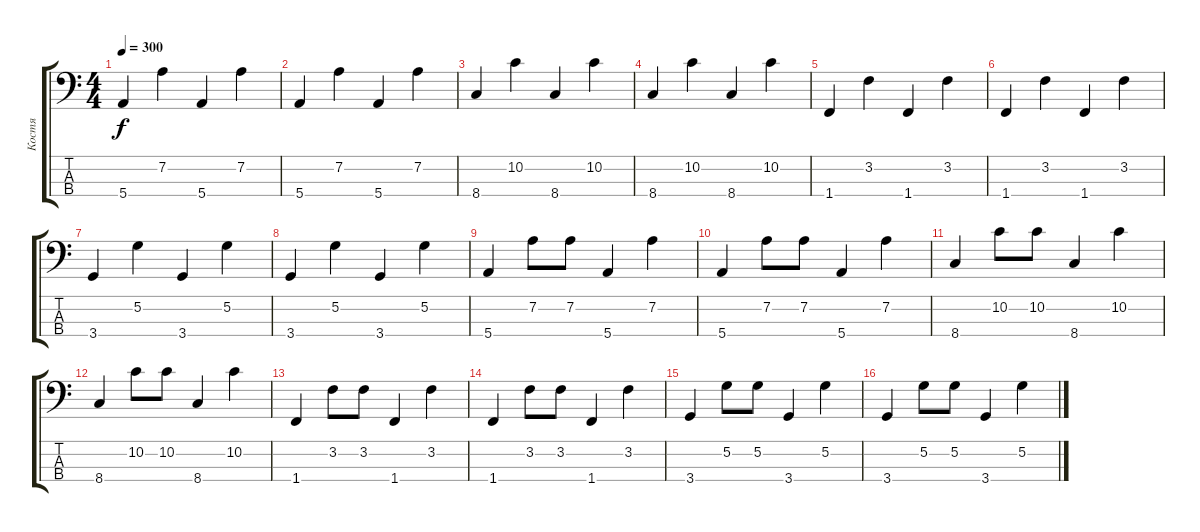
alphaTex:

\track ("Костя" "Костя") {instrument slapbass1}
\staff {score tabs}
\tuning (G2 D2 A1 E1) {hide}
\ts (4 4)
\tempo 300
\clef f4
\ks c
5.4.4{dy f} 7.2.4 5.4.4 7.2.4 |
5.4.4 7.2.4 5.4.4 7.2.4 |
8.4.4 10.2.4 8.4.4 10.2.4 |
8.4.4 10.2.4 8.4.4 10.2.4 |
1.4.4 3.2.4 1.4.4 3.2.4 |
1.4.4 3.2.4 1.4.4 3.2.4 |
3.4.4 5.2.4 3.4.4 5.2.4 |
3.4.4 5.2.4 3.4.4 5.2.4 |
5.4.4 7.2.8 7.2.8 5.4.4 7.2.4 |
5.4.4 7.2.8 7.2.8 5.4.4 7.2.4 |
8.4.4 10.2.8 10.2.8 8.4.4 10.2.4 |
8.4.4 10.2.8 10.2.8 8.4.4 10.2.4 |
1.4.4 3.2.8 3.2.8 1.4.4 3.2.4 |
1.4.4 3.2.8 3.2.8 1.4.4 3.2.4 |
3.4.4 5.2.8 5.2.8 3.4.4 5.2.4 |
3.4.4 5.2.8 5.2.8 3.4.4 5.2.4
